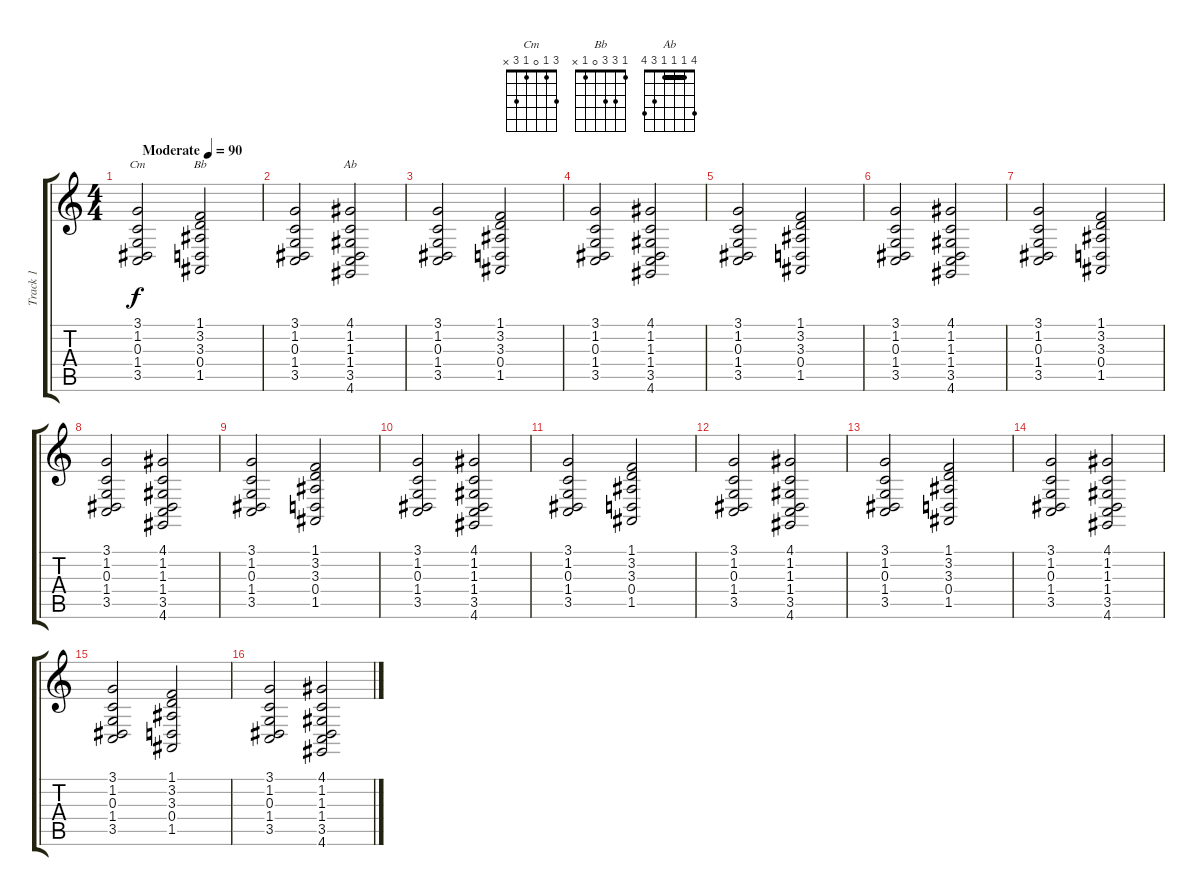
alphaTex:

\track ("Track 1" "Track 1") {instrument acousticgrandpiano}
\staff {score tabs}
\tuning (E4 B3 G3 D3 A2 E2) {hide}
\chord ("Cm" 3 1 0 1 3 x)
\chord ("Bb" 1 3 3 0 1 x)
\chord ("Ab" 4 1 1 1 3 4) {barre 1}
\ts (4 4)
\tempo (90 "Moderate")
\clef g2
\ks c
(3.1 1.2 0.3 1.4 3.5).2{ch "Cm" dy f instrument acousticgrandpiano} (1.1 3.2 3.3 0.4 1.5).2{ch "Bb"} |
(3.1 1.2 0.3 1.4 3.5).2 (4.1 1.2 1.3 1.4 3.5 4.6).2{ch "Ab"} |
(3.1 1.2 0.3 1.4 3.5).2 (1.1 3.2 3.3 0.4 1.5).2 |
(3.1 1.2 0.3 1.4 3.5).2 (4.1 1.2 1.3 1.4 3.5 4.6).2 |
(3.1 1.2 0.3 1.4 3.5).2 (1.1 3.2 3.3 0.4 1.5).2 |
(3.1 1.2 0.3 1.4 3.5).2 (4.1 1.2 1.3 1.4 3.5 4.6).2 |
(3.1 1.2 0.3 1.4 3.5).2 (1.1 3.2 3.3 0.4 1.5).2 |
(3.1 1.2 0.3 1.4 3.5).2 (4.1 1.2 1.3 1.4 3.5 4.6).2 |
(3.1 1.2 0.3 1.4 3.5).2 (1.1 3.2 3.3 0.4 1.5).2 |
(3.1 1.2 0.3 1.4 3.5).2 (4.1 1.2 1.3 1.4 3.5 4.6).2 |
(3.1 1.2 0.3 1.4 3.5).2 (1.1 3.2 3.3 0.4 1.5).2 |
(3.1 1.2 0.3 1.4 3.5).2 (4.1 1.2 1.3 1.4 3.5 4.6).2 |
(3.1 1.2 0.3 1.4 3.5).2 (1.1 3.2 3.3 0.4 1.5).2 |
(3.1 1.2 0.3 1.4 3.5).2 (4.1 1.2 1.3 1.4 3.5 4.6).2 |
(3.1 1.2 0.3 1.4 3.5).2 (1.1 3.2 3.3 0.4 1.5).2 |
(3.1 1.2 0.3 1.4 3.5).2 (4.1 1.2 1.3 1.4 3.5 4.6).2
